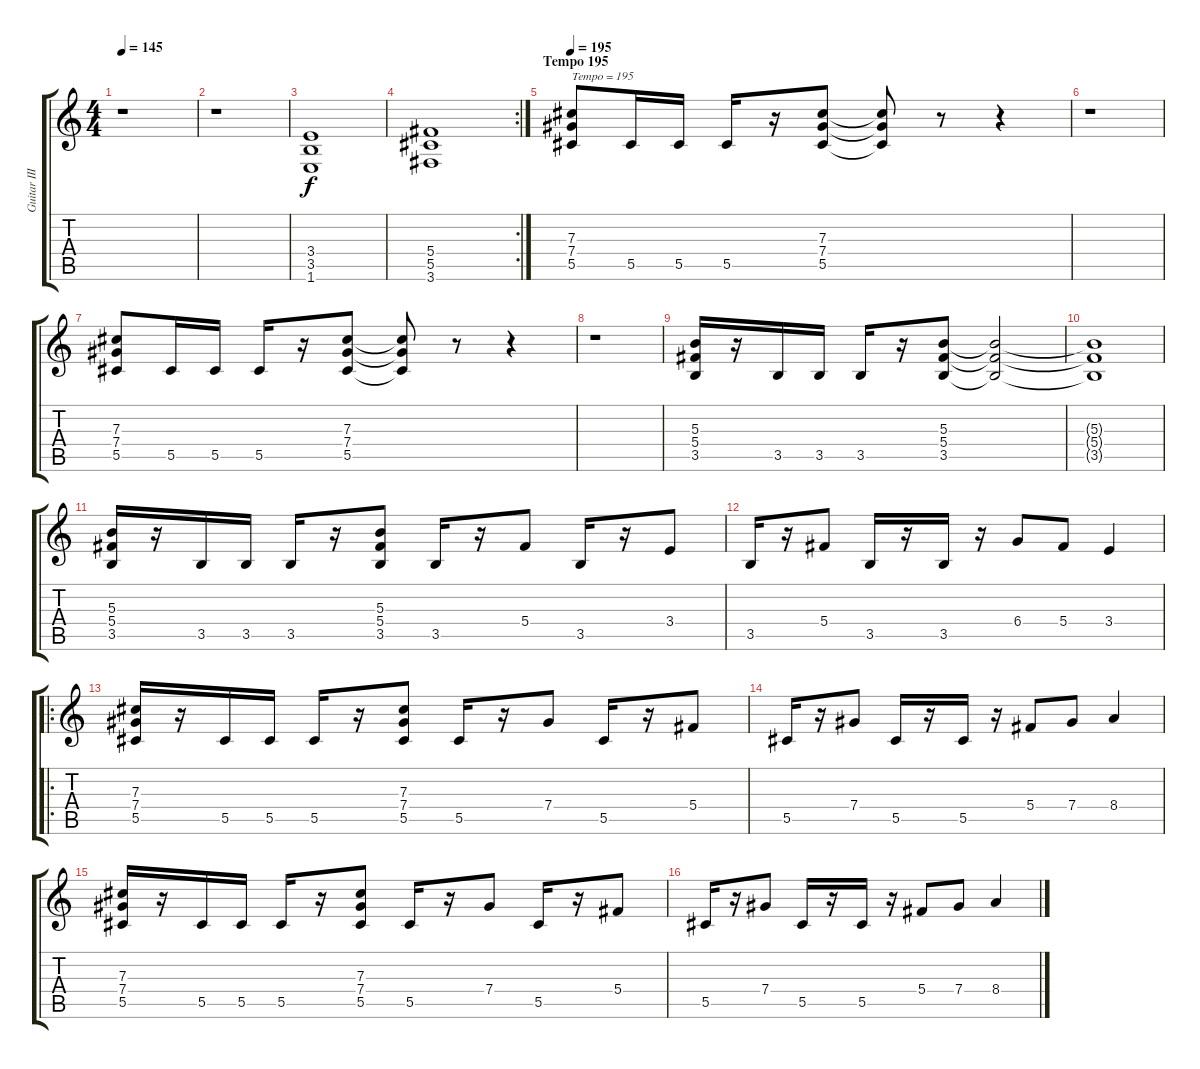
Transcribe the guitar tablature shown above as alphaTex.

\track ("Guitar III (w/ dist.)" "Guitar III") {instrument distortionguitar}
\staff {score tabs}
\tuning (Eb4 Bb3 Gb3 Db3 Ab2 Eb2) {hide}
\ts (4 4)
\tempo 145
\clef g2
\ks c
r.1{dy f} |
r.1 |
(3.4 3.5 1.6).1 |
\rc 2
(5.4 5.5 3.6).1 |
\section ("" "Tempo 195")
\tempo 195
(7.3 7.4 5.5).8{txt "Tempo = 195"} 5.5.16 5.5.16 5.5.16 r.16 (7.3 7.4 5.5).8 (7.3{t} 7.4{t} 5.5{t}).8 r.8 r.4 |
r.1 |
(7.3 7.4 5.5).8 5.5.16 5.5.16 5.5.16 r.16 (7.3 7.4 5.5).8 (7.3{t} 7.4{t} 5.5{t}).8 r.8 r.4 |
r.1 |
(5.3 5.4 3.5).16 r.16 3.5.16 3.5.16 3.5.16 r.16 (5.3 5.4 3.5).8 (5.3{t} 5.4{t} 3.5{t}).2 |
(5.3{t} 5.4{t} 3.5{t}).1 |
(5.3 5.4 3.5).16 r.16 3.5.16 3.5.16 3.5.16 r.16 (5.3 5.4 3.5).8 3.5.16 r.16 5.4.8 3.5.16 r.16 3.4.8 |
3.5.16 r.16 5.4.8 3.5.16 r.16 3.5.16 r.16 6.4.8 5.4.8 3.4.4 |
\ro
(7.3 7.4 5.5).16 r.16 5.5.16 5.5.16 5.5.16 r.16 (7.3 7.4 5.5).8 5.5.16 r.16 7.4.8 5.5.16 r.16 5.4.8 |
5.5.16 r.16 7.4.8 5.5.16 r.16 5.5.16 r.16 5.4.8 7.4.8 8.4.4 |
(7.3 7.4 5.5).16 r.16 5.5.16 5.5.16 5.5.16 r.16 (7.3 7.4 5.5).8 5.5.16 r.16 7.4.8 5.5.16 r.16 5.4.8 |
5.5.16 r.16 7.4.8 5.5.16 r.16 5.5.16 r.16 5.4.8 7.4.8 8.4.4
